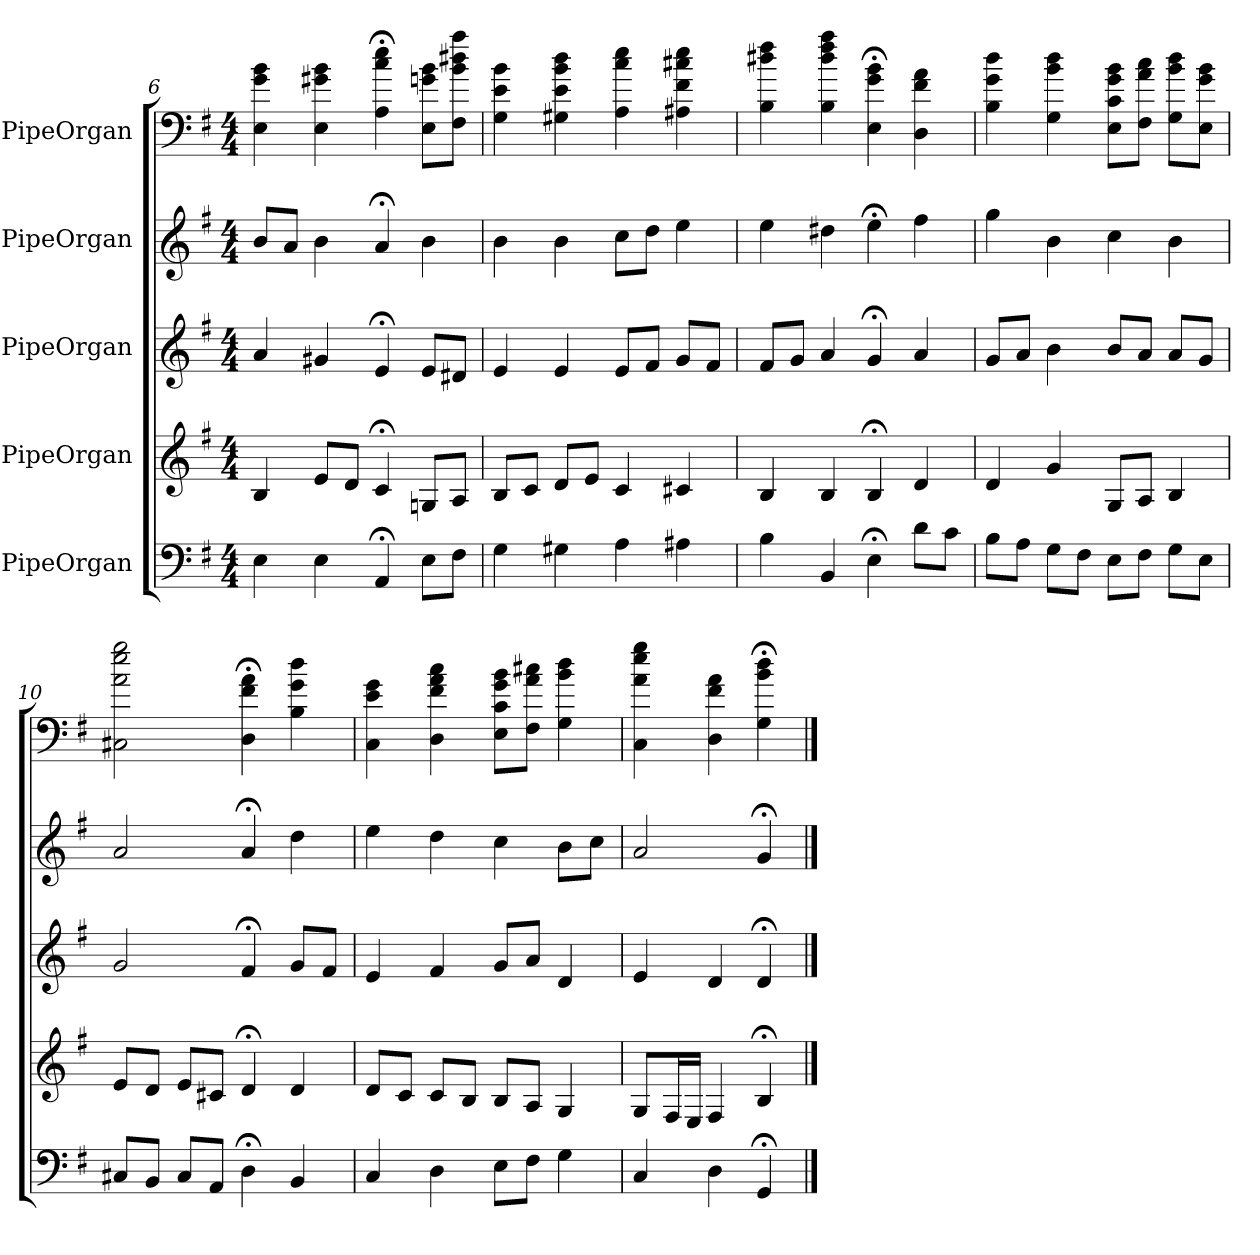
**kern	**kern	**kern	**kern	**kern
*part5	*part4	*part3	*part2	*part1
*staff5	*staff4	*staff3	*staff2	*staff1
*I"PipeOrgan	*I"PipeOrgan	*I"PipeOrgan	*I"PipeOrgan	*I"PipeOrgan
*k[f#]	*k[f#]	*k[f#]	*k[f#]	*k[f#]
*G:	*G:	*G:	*G:	*G:
*M4/4	*M4/4	*M4/4	*M4/4	*M4/4
=6	=6	=6	=6	=6
4E	4B	4a	8bL	4E 4g 4b
.	.	.	8aJ	.
4E	8eL	4g#X	4b	4E 4g#X 4b
.	8dJ	.	.	.
4AA;<	4c;<	4e;<	4a;<	4A;< 4cc;< 4ee;<
8EL	8GnL	8eL	4b	8E 8gn 8bL
8F#J	8AJ	8d#XJ	.	8F# 8b 8dd#X 8aaJ
=7	=7	=7	=7	=7
4G	8BL	4e	4b	4G 4e 4b
.	8cJ	.	.	.
4G#X	8dL	4e	4b	4G#X 4e 4b 4dd
.	8eJ	.	.	.
4A	4c	8eL	8ccL	4A 4cc 4ee
.	.	8f#J	8ddJ	.
4A#X	4c#X	8gL	4ee	4A#X 4f# 4cc#X 4ee
.	.	8f#J	.	.
=8	=8	=8	=8	=8
4B	4B	8f#L	4ee	4B 4dd#X 4ff#
.	.	8gJ	.	.
4BB	4B	4a	4dd#X	4B 4dd# 4ff# 4aa
4E;<	4B;<	4g;<	4ee;<	4E;< 4g;< 4b;<
8dL	4d	4a	4ff#	4D 4f# 4a
8cJ	.	.	.	.
=9	=9	=9	=9	=9
8BL	4d	8gL	4gg	4B 4g 4dd
8AJ	.	8aJ	.	.
8GL	4g	4b	4b	4G 4b 4dd
8F#J	.	.	.	.
8EL	8GL	8bL	4cc	8E 8c 8g 8bL
8F#J	8AJ	8aJ	.	8F# 8a 8ccJ
8GL	4B	8aL	4b	8G 8b 8ddL
8EJ	.	8gJ	.	8E 8g 8bJ
=10	=10	=10	=10	=10
8C#XL	8eL	2g	2a	2C#X 2a 2ee 2gg
8BBJ	8dJ	.	.	.
8C#L	8eL	.	.	.
8AAJ	8c#XJ	.	.	.
4D;<	4d;<	4f#;<	4a;<	4D;< 4f#;< 4a;<
4BB	4d	8gL	4dd	4B 4g 4dd
.	.	8f#J	.	.
=11	=11	=11	=11	=11
4C	8dL	4e	4ee	4C 4e 4g
.	8cJ	.	.	.
4D	8cL	4f#	4dd	4D 4f# 4a 4cc
.	8BJ	.	.	.
8EL	8BL	8gL	4cc	8E 8c 8g 8bL
8F#J	8AJ	8aJ	.	8F# 8a 8cc#XJ
4G	4G	4d	8bL	4G 4b 4dd
.	.	.	8ccJ	.
=12	=12	=12	=12	=12
4C	8GL	4e	2a	4C 4a 4ee 4gg
.	16F#L	.	.	.
.	16EJJ	.	.	.
4D	4F#	4d	.	4D 4f# 4a
4GG;<	4B;<	4d;<	4g;<	4G;< 4b;< 4dd;<
==	==	==	==	==
*-	*-	*-	*-	*-
